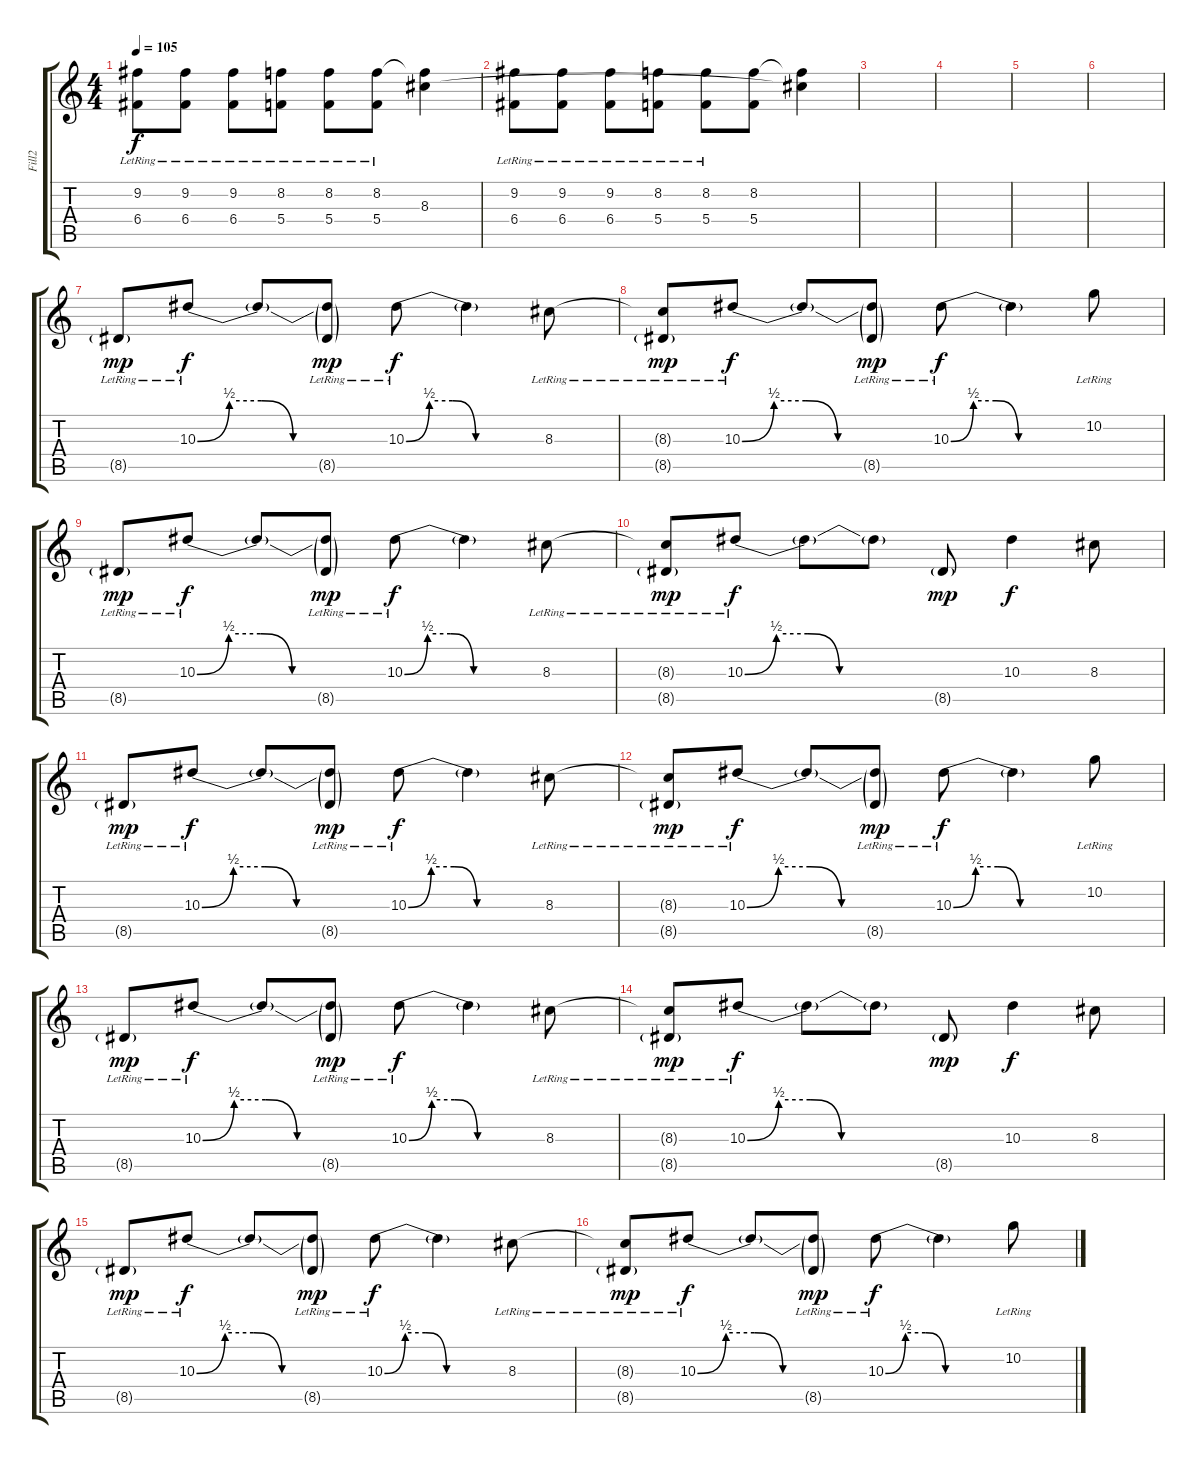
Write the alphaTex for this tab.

\track ("Fill2" "Fill2") {instrument overdrivenguitar}
\staff {score tabs}
\tuning (D4 A3 F3 C3 G2 C2) {hide}
\ts (4 4)
\tempo 105
\clef g2
\ks c
(9.2{lr} 6.4{lr}).8{dy f} (9.2{lr} 6.4{lr}).8 (9.2{lr} 6.4{lr}).8 (8.2{lr} 5.4{lr}).8 (8.2{lr} 5.4{lr}).8 (8.2{lr} 5.4{lr}).8 (8.2{t} 8.3{t}).4 |
(9.2{lr} 6.4{lr}).8 (9.2{lr} 6.4{lr}).8 (9.2{lr} 6.4{lr}).8 (8.2{lr} 5.4{lr}).8 (8.2{lr} 5.4{lr}).8 (8.2 5.4).8 (8.2{t} 8.3{t}).4 |
|
|
|
|
8.5{g lr}.8{dy mp} 10.3{be (custom 0 0 10 2 20 2 30 0 60 0) lr}.8{dy f} 10.3{t}.8 (10.3{t} 8.5{g lr}).8{dy mp} 10.3{be (custom 0 0 10 2 20 2 30 0 60 0) lr}.8{dy f} 10.3{t}.4 8.3{lr}.8 |
(8.3{t} 8.5{g lr}).8{dy mp} 10.3{be (custom 0 0 10 2 20 2 30 0 60 0) lr}.8{dy f} 10.3{t}.8 (10.3{t} 8.5{g lr}).8{dy mp} 10.3{be (custom 0 0 10 2 20 2 30 0 60 0) lr}.8{dy f} 10.3{t}.4 10.2{lr}.8 |
8.5{g lr}.8{dy mp} 10.3{be (custom 0 0 10 2 20 2 30 0 60 0) lr}.8{dy f} 10.3{t}.8 (10.3{t} 8.5{g lr}).8{dy mp} 10.3{be (custom 0 0 10 2 20 2 30 0 60 0) lr}.8{dy f} 10.3{t}.4 8.3{lr}.8 |
(8.3{t} 8.5{g lr}).8{dy mp} 10.3{be (custom 0 0 10 2 20 2 30 0 60 0) lr}.8{dy f} 10.3{t}.8 10.3{t}.8 8.5{g}.8{dy mp} 10.3.4{dy f} 8.3.8 |
8.5{g lr}.8{dy mp} 10.3{be (custom 0 0 10 2 20 2 30 0 60 0) lr}.8{dy f} 10.3{t}.8 (10.3{t} 8.5{g lr}).8{dy mp} 10.3{be (custom 0 0 10 2 20 2 30 0 60 0) lr}.8{dy f} 10.3{t}.4 8.3{lr}.8 |
(8.3{t} 8.5{g lr}).8{dy mp} 10.3{be (custom 0 0 10 2 20 2 30 0 60 0) lr}.8{dy f} 10.3{t}.8 (10.3{t} 8.5{g lr}).8{dy mp} 10.3{be (custom 0 0 10 2 20 2 30 0 60 0) lr}.8{dy f} 10.3{t}.4 10.2{lr}.8 |
8.5{g lr}.8{dy mp} 10.3{be (custom 0 0 10 2 20 2 30 0 60 0) lr}.8{dy f} 10.3{t}.8 (10.3{t} 8.5{g lr}).8{dy mp} 10.3{be (custom 0 0 10 2 20 2 30 0 60 0) lr}.8{dy f} 10.3{t}.4 8.3{lr}.8 |
(8.3{t} 8.5{g lr}).8{dy mp} 10.3{be (custom 0 0 10 2 20 2 30 0 60 0) lr}.8{dy f} 10.3{t}.8 10.3{t}.8 8.5{g}.8{dy mp} 10.3.4{dy f} 8.3.8 |
8.5{g lr}.8{dy mp} 10.3{be (custom 0 0 10 2 20 2 30 0 60 0) lr}.8{dy f} 10.3{t}.8 (10.3{t} 8.5{g lr}).8{dy mp} 10.3{be (custom 0 0 10 2 20 2 30 0 60 0) lr}.8{dy f} 10.3{t}.4 8.3{lr}.8 |
(8.3{t} 8.5{g lr}).8{dy mp} 10.3{be (custom 0 0 10 2 20 2 30 0 60 0) lr}.8{dy f} 10.3{t}.8 (10.3{t} 8.5{g lr}).8{dy mp} 10.3{be (custom 0 0 10 2 20 2 30 0 60 0) lr}.8{dy f} 10.3{t}.4 10.2{lr}.8
